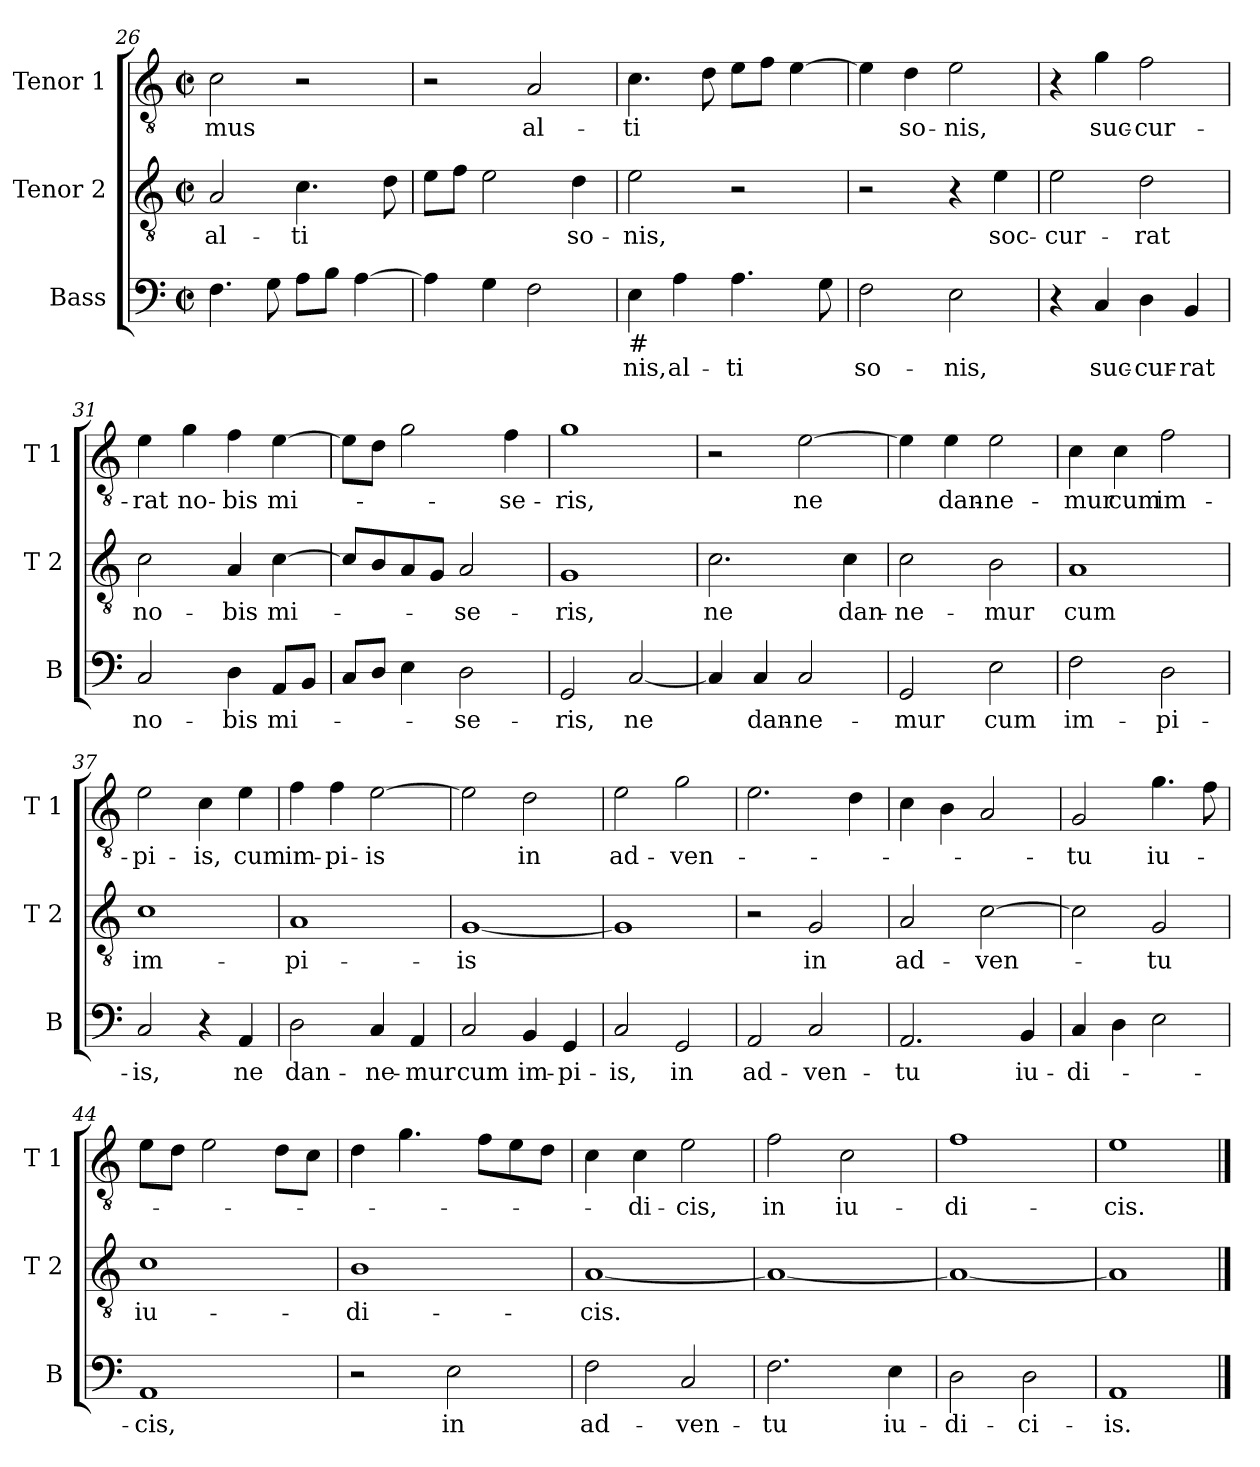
**kern	**text	**kern	**text	**kern	**text
*part3	*part3	*part2	*part2	*part1	*part1
*staff3	*staff3	*staff2	*staff2	*staff1	*staff1
*I"Bass	*	*I"Tenor 2	*	*I"Tenor 1	*
*I'B	*	*I'T 2	*	*I'T 1	*
*clefF4	*	*clefGv2	*	*clefGv2	*
*k[]	*	*k[]	*	*k[]	*
*C:	*	*C:	*	*C:	*
*M2/2	*	*M2/2	*	*M2/2	*
*met(c|)	*	*met(c|)	*	*met(c|)	*
=26	=26	=26	=26	=26	=26
!	!	!	!LO:LY:b	!	!LO:LY:b
4.F\	.	2A/	al-	2c\	-mus
8G\	.	.	.	.	.
!	!	!	!LO:LY:b	!	!
8A\L	.	4.c\	-ti	2r	.
8B\J	.	.	.	.	.
[4A\	.	.	.	.	.
.	.	8d\	.	.	.
=27	=27	=27	=27	=27	=27
4A\]	.	8e\L	.	2r	.
.	.	8f\J	.	.	.
4G\	.	2e\	.	.	.
!	!	!	!	!	!LO:LY:b
2F\	.	.	.	2A/	al-
!	!	!	!LO:LY:b	!	!
.	.	4d\	so-	.	.
=28	=28	=28	=28	=28	=28
!LO:TX:b:t=#	!	!	!	!	!
!	!LO:LY:b	!	!LO:LY:b	!	!LO:LY:b
4E\	-nis,	2e\	-nis,	4.c\	-ti
!	!LO:LY:b	!	!	!	!
4A\	al-	.	.	.	.
.	.	.	.	8d\	.
!	!LO:LY:b	!	!	!	!
4.A\	-ti	2r	.	8e\L	.
.	.	.	.	8f\J	.
.	.	.	.	[4e\	.
8G\	.	.	.	.	.
=29	=29	=29	=29	=29	=29
!	!LO:LY:b	!	!	!	!
2F\	so-	2r	.	4e\]	.
!	!	!	!	!	!LO:LY:b
.	.	.	.	4d\	so-
!	!LO:LY:b	!	!	!	!LO:LY:b
2E\	-nis,	4r	.	2e\	-nis,
!	!	!	!LO:LY:b	!	!
.	.	4e\	soc-	.	.
!!LO:LB:g=z
=30	=30	=30	=30	=30	=30
!	!	!	!LO:LY:b	!	!
4r	.	2e\	-cur-	4r	.
!	!LO:LY:b	!	!	!	!LO:LY:b
4C/	suc-	.	.	4g\	suc-
!	!LO:LY:b	!	!LO:LY:b	!	!LO:LY:b
4D\	-cur-	2d\	-rat	2f\	-cur-
!	!LO:LY:b	!	!	!	!
4BB/	-rat	.	.	.	.
=31	=31	=31	=31	=31	=31
!	!LO:LY:b	!	!LO:LY:b	!	!LO:LY:b
2C/	no-	2c\	no-	4e\	-rat
!	!	!	!	!	!LO:LY:b
.	.	.	.	4g\	no-
!	!LO:LY:b	!	!LO:LY:b	!	!LO:LY:b
4D\	-bis	4A/	-bis	4f\	-bis
!	!LO:LY:b	!	!LO:LY:b	!	!LO:LY:b
8AA/L	mi-	[4c\	mi-	[4e\	mi-
8BB/J	.	.	.	.	.
=32	=32	=32	=32	=32	=32
8C/L	.	8c/L]	.	8e\L]	.
8D/J	.	8B/	.	8d\J	.
4E\	.	8A/	.	2g\	.
.	.	8G/J	.	.	.
!	!LO:LY:b	!	!LO:LY:b	!	!
2D\	-se-	2A/	-se-	.	.
!	!	!	!	!	!LO:LY:b
.	.	.	.	4f\	-se-
=33	=33	=33	=33	=33	=33
!	!LO:LY:b	!	!LO:LY:b	!	!LO:LY:b
2GG/	-ris,	1G	-ris,	1g	-ris,
!	!LO:LY:b	!	!	!	!
[2C/	ne	.	.	.	.
=34	=34	=34	=34	=34	=34
!	!	!	!LO:LY:b	!	!
4C/]	.	2.c\	ne	2r	.
!	!LO:LY:b	!	!	!	!
4C/	dan-	.	.	.	.
!	!LO:LY:b	!	!	!	!LO:LY:b
2C/	-ne-	.	.	[2e\	ne
!	!	!	!LO:LY:b	!	!
.	.	4c\	dan-	.	.
!!LO:PB:g=z
=35	=35	=35	=35	=35	=35
!	!LO:LY:b	!	!LO:LY:b	!	!
2GG/	-mur	2c\	-ne-	4e\]	.
!	!	!	!	!	!LO:LY:b
.	.	.	.	4e\	dan-
!	!LO:LY:b	!	!LO:LY:b	!	!LO:LY:b
2E\	cum	2B\	-mur	2e\	-ne-
=36	=36	=36	=36	=36	=36
!	!LO:LY:b	!	!LO:LY:b	!	!LO:LY:b
2F\	im-	1A	cum	4c\	-mur
!	!	!	!	!	!LO:LY:b
.	.	.	.	4c\	cum
!	!LO:LY:b	!	!	!	!LO:LY:b
2D\	-pi-	.	.	2f\	im-
=37	=37	=37	=37	=37	=37
!	!LO:LY:b	!	!LO:LY:b	!	!LO:LY:b
2C/	-is,	1c	im-	2e\	-pi-
!	!	!	!	!	!LO:LY:b
4r	.	.	.	4c\	-is,
!	!LO:LY:b	!	!	!	!LO:LY:b
4AA/	ne	.	.	4e\	cum
=38	=38	=38	=38	=38	=38
!	!LO:LY:b	!	!LO:LY:b	!	!LO:LY:b
2D\	dan-	1A	-pi-	4f\	im-
!	!	!	!	!	!LO:LY:b
.	.	.	.	4f\	-pi-
!	!LO:LY:b	!	!	!	!LO:LY:b
4C/	-ne-	.	.	[2e\	-is
!	!LO:LY:b	!	!	!	!
4AA/	-mur	.	.	.	.
=39	=39	=39	=39	=39	=39
!	!LO:LY:b	!	!LO:LY:b	!	!
2C/	cum	[1G	-is	2e\]	.
!	!LO:LY:b	!	!	!	!LO:LY:b
4BB/	im-	.	.	2d\	in
!	!LO:LY:b	!	!	!	!
4GG/	-pi-	.	.	.	.
!!LO:LB:g=z
=40	=40	=40	=40	=40	=40
!	!LO:LY:b	!	!	!	!LO:LY:b
2C/	-is,	1G]	.	2e\	ad-
!	!LO:LY:b	!	!	!	!LO:LY:b
2GG/	in	.	.	2g\	-ven-
=41	=41	=41	=41	=41	=41
!	!LO:LY:b	!	!	!	!
2AA/	ad-	2r	.	2.e\	.
!	!LO:LY:b	!	!LO:LY:b	!	!
2C/	-ven-	2G/	in	.	.
.	.	.	.	4d\	.
=42	=42	=42	=42	=42	=42
!	!LO:LY:b	!	!LO:LY:b	!	!
2.AA/	-tu	2A/	ad-	4c\	.
.	.	.	.	4B\	.
!	!	!	!LO:LY:b	!	!
.	.	[2c\	-ven-	2A/	.
!	!LO:LY:b	!	!	!	!
4BB/	iu-	.	.	.	.
=43	=43	=43	=43	=43	=43
!	!LO:LY:b	!	!	!	!LO:LY:b
4C/	-di-	2c\]	.	2G/	-tu
4D\	.	.	.	.	.
!	!	!	!LO:LY:b	!	!LO:LY:b
2E\	.	2G/	-tu	4.g\	iu-
.	.	.	.	8f\	.
=44	=44	=44	=44	=44	=44
!	!LO:LY:b	!	!LO:LY:b	!	!
1AA	-cis,	1c	iu-	8e\L	.
.	.	.	.	8d\J	.
.	.	.	.	2e\	.
.	.	.	.	8d\L	.
.	.	.	.	8c\J	.
!!LO:LB:g=z
=45	=45	=45	=45	=45	=45
!	!	!	!LO:LY:b	!	!
2r	.	1B	-di-	4d\	.
.	.	.	.	4.g\	.
!	!LO:LY:b	!	!	!	!
2E\	in	.	.	.	.
.	.	.	.	8f\L	.
.	.	.	.	8e\	.
.	.	.	.	8d\J	.
=46	=46	=46	=46	=46	=46
!	!LO:LY:b	!	!LO:LY:b	!	!
2F\	ad-	[1A	-cis.	4c\	.
!	!	!	!	!	!LO:LY:b
.	.	.	.	4c\	-di-
!	!LO:LY:b	!	!	!	!LO:LY:b
2C/	-ven-	.	.	2e\	-cis,
=47	=47	=47	=47	=47	=47
!	!LO:LY:b	!	!	!	!LO:LY:b
2.F\	-tu	1A_	.	2f\	in
!	!	!	!	!	!LO:LY:b
.	.	.	.	2c\	iu-
!	!LO:LY:b	!	!	!	!
4E\	iu-	.	.	.	.
=48	=48	=48	=48	=48	=48
!	!LO:LY:b	!	!	!	!LO:LY:b
2D\	-di-	1A_	.	1f	-di-
!	!LO:LY:b	!	!	!	!
2D\	-ci-	.	.	.	.
=49	=49	=49	=49	=49	=49
!	!LO:LY:b	!	!	!	!LO:LY:b
1AA	-is.	1A]	.	1e	-cis.
==	==	==	==	==	==
*-	*-	*-	*-	*-	*-
